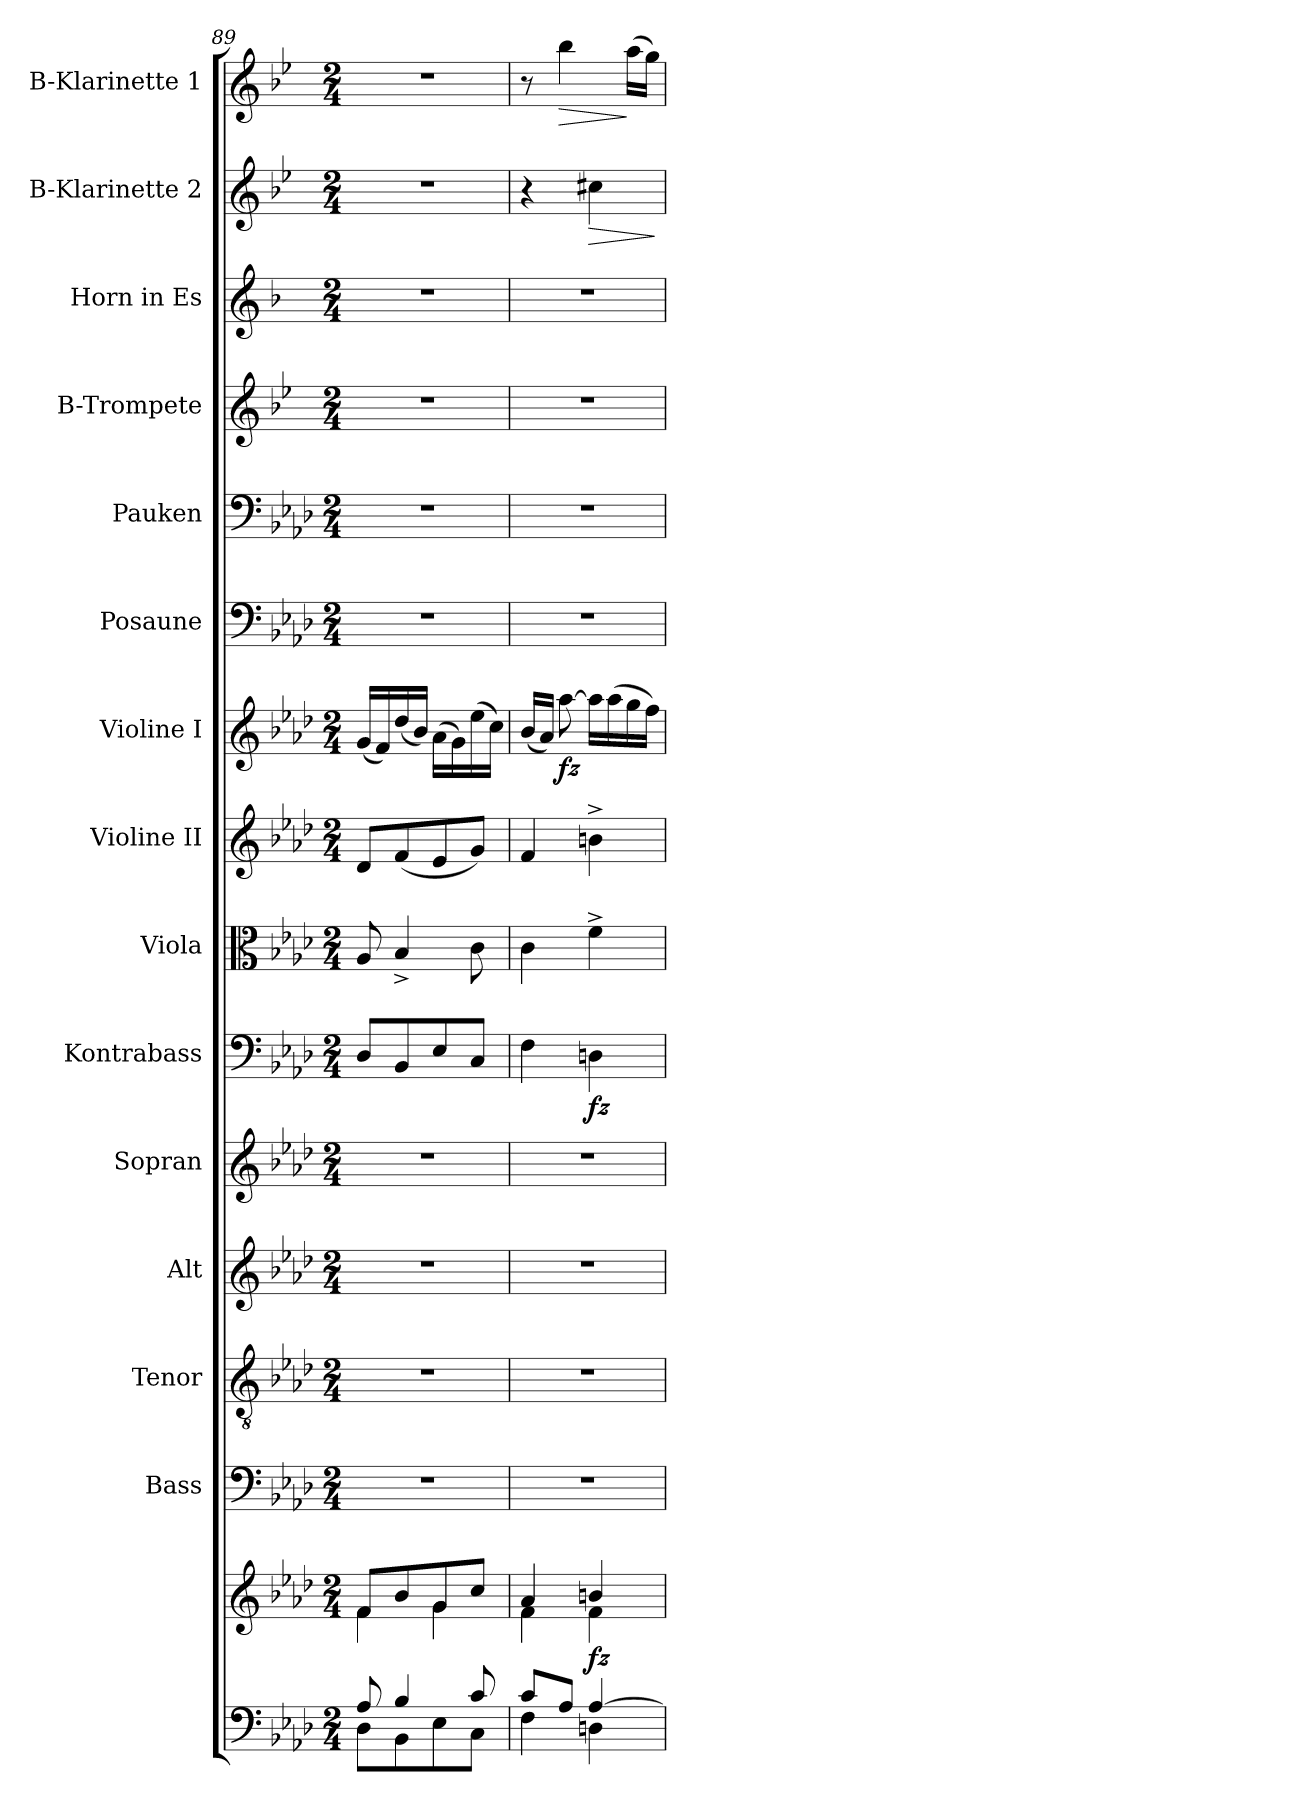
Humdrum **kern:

**kern	**kern	**dynam	**kern	**kern	**kern	**kern	**kern	**dynam	**kern	**kern	**kern	**dynam	**kern	**kern	**kern	**kern	**kern	**dynam	**kern	**dynam
*part15	*part15	*part15	*part14	*part13	*part12	*part11	*part10	*part10	*part9	*part8	*part7	*part7	*part6	*part5	*part4	*part3	*part2	*part2	*part1	*part1
*staff16	*staff15	*staff15/16	*staff14	*staff13	*staff12	*staff11	*staff10	*staff10	*staff9	*staff8	*staff7	*staff7	*staff6	*staff5	*staff4	*staff3	*staff2	*staff2	*staff1	*staff1
*	*	*	*I"Bass	*I"Tenor	*I"Alt	*I"Sopran	*I"Kontrabass	*	*I"Viola	*I"Violine II	*I"Violine I	*	*I"Posaune	*I"Pauken	*I"B-Trompete	*I"Horn in Es	*I"B-Klarinette 2	*	*I"B-Klarinette 1	*
*	*	*	*I'B.	*I'T.	*I'A.	*I'S.	*I'Kb.	*	*I'Vla.	*I'Vl. II	*I'Vl. I	*	*I'Pos.	*I'Pk.	*I'B Trp.	*	*I'B Kl. 2	*	*I'B Kl. 1	*
*clefF4	*clefG2	*	*clefF4	*clefGv2	*clefG2	*clefG2	*clefF4	*	*clefC3	*clefG2	*clefG2	*	*clefF4	*clefF4	*clefG2	*clefG2	*clefG2	*	*clefG2	*
*	*	*	*	*	*	*	*ITrd7c12	*	*	*	*	*	*	*	*ITrd1c2	*ITrd5c9	*ITrd1c2	*	*ITrd1c2	*
*k[b-e-a-d-]	*k[b-e-a-d-]	*	*k[b-e-a-d-]	*k[b-e-a-d-]	*k[b-e-a-d-]	*k[b-e-a-d-]	*k[b-e-a-d-]	*	*k[b-e-a-d-]	*k[b-e-a-d-]	*k[b-e-a-d-]	*	*k[b-e-a-d-]	*k[b-e-a-d-]	*k[b-e-a-d-]	*k[b-e-a-d-]	*k[b-e-a-d-]	*	*k[b-e-a-d-]	*
*A-:	*A-:	*	*A-:	*A-:	*A-:	*A-:	*A-:	*	*A-:	*A-:	*A-:	*	*A-:	*A-:	*A-:	*A-:	*A-:	*	*A-:	*
*M2/4	*M2/4	*	*M2/4	*M2/4	*M2/4	*M2/4	*M2/4	*	*M2/4	*M2/4	*M2/4	*	*M2/4	*M2/4	*M2/4	*M2/4	*M2/4	*	*M2/4	*
=89	=89	=89	=89	=89	=89	=89	=89	=89	=89	=89	=89	=89	=89	=89	=89	=89	=89	=89	=89	=89
*^	*^	*	*	*	*	*	*	*	*	*	*	*	*	*	*	*	*	*	*	*
8A-/	8D-\L	8f/L	4f\	.	2r	2r	2r	2r	8DD-/L	.	8A-/	8d-/L	(<16g/LL	.	2r	2r	2r	2r	2r	.	2r	.
.	.	.	.	.	.	.	.	.	.	.	.	.	16f/)	.	.	.	.	.	.	.	.	.
4B-/	8BB-\	8b-/	.	.	.	.	.	.	8BBB-/	.	4B-^</	(<8f/	(<16dd-/	.	.	.	.	.	.	.	.	.
.	.	.	.	.	.	.	.	.	.	.	.	.	16b-/JJ)	.	.	.	.	.	.	.	.	.
.	8E-\	8g/	4g\	.	.	.	.	.	8EE-/	.	.	8e-/	(>16a-\LL	.	.	.	.	.	.	.	.	.
.	.	.	.	.	.	.	.	.	.	.	.	.	16g\)	.	.	.	.	.	.	.	.	.
8c/	8C\J	8cc/J	.	.	.	.	.	.	8CC/J	.	8c\	8g/J)	(>16ee-\	.	.	.	.	.	.	.	.	.
.	.	.	.	.	.	.	.	.	.	.	.	.	16cc\JJ)	.	.	.	.	.	.	.	.	.
=90	=90	=90	=90	=90	=90	=90	=90	=90	=90	=90	=90	=90	=90	=90	=90	=90	=90	=90	=90	=90	=90	=90
8c/L	4F\	4a-/	4f\	.	2r	2r	2r	2r	4FF\	.	4c\	4f/	(<16b-/LL	.	2r	2r	2r	2r	4r	.	8r	.
.	.	.	.	.	.	.	.	.	.	.	.	.	16a-/JJ)	.	.	.	.	.	.	.	.	.
!	!	!	!	!	!	!	!	!	!	!	!	!	!	!LO:DY:b	!	!	!	!	!	!	!	!LO:HP:b
8A-/J	.	.	.	.	.	.	.	.	.	.	.	.	[8aa-\	fz	.	.	.	.	.	.	4aa-\	>
!	!	!	!	!LO:DY:b	!	!	!	!	!	!LO:DY:b	!	!	!	!	!	!	!	!	!	!LO:HP:b	!	!
[>4A-/	4Dn\	4bn/	4f\	fz	.	.	.	.	4DDn\	fz	4f^>\	4bn^>\	16aa-\LL]	.	.	.	.	.	4bn\	>	.	.
.	.	.	.	.	.	.	.	.	.	.	.	.	(>16aa-\	.	.	.	.	.	.	.	.	.
.	.	.	.	.	.	.	.	.	.	.	.	.	16gg\	.	.	.	.	.	.	.	(>16gg\LL	]
.	.	.	.	.	.	.	.	.	.	.	.	.	16ff\JJ)	.	.	.	.	.	.	.	16ff\JJ)	.
*v	*v	*	*	*	*	*	*	*	*	*	*	*	*	*	*	*	*	*	*	*	*	*
*	*v	*v	*	*	*	*	*	*	*	*	*	*	*	*	*	*	*	*	*	*	*
.	.	.	.	.	.	.	.	.	.	.	.	.	.	.	.	.	.	]	.	.
=	=	=	=	=	=	=	=	=	=	=	=	=	=	=	=	=	=	=	=	=
*-	*-	*-	*-	*-	*-	*-	*-	*-	*-	*-	*-	*-	*-	*-	*-	*-	*-	*-	*-	*-
